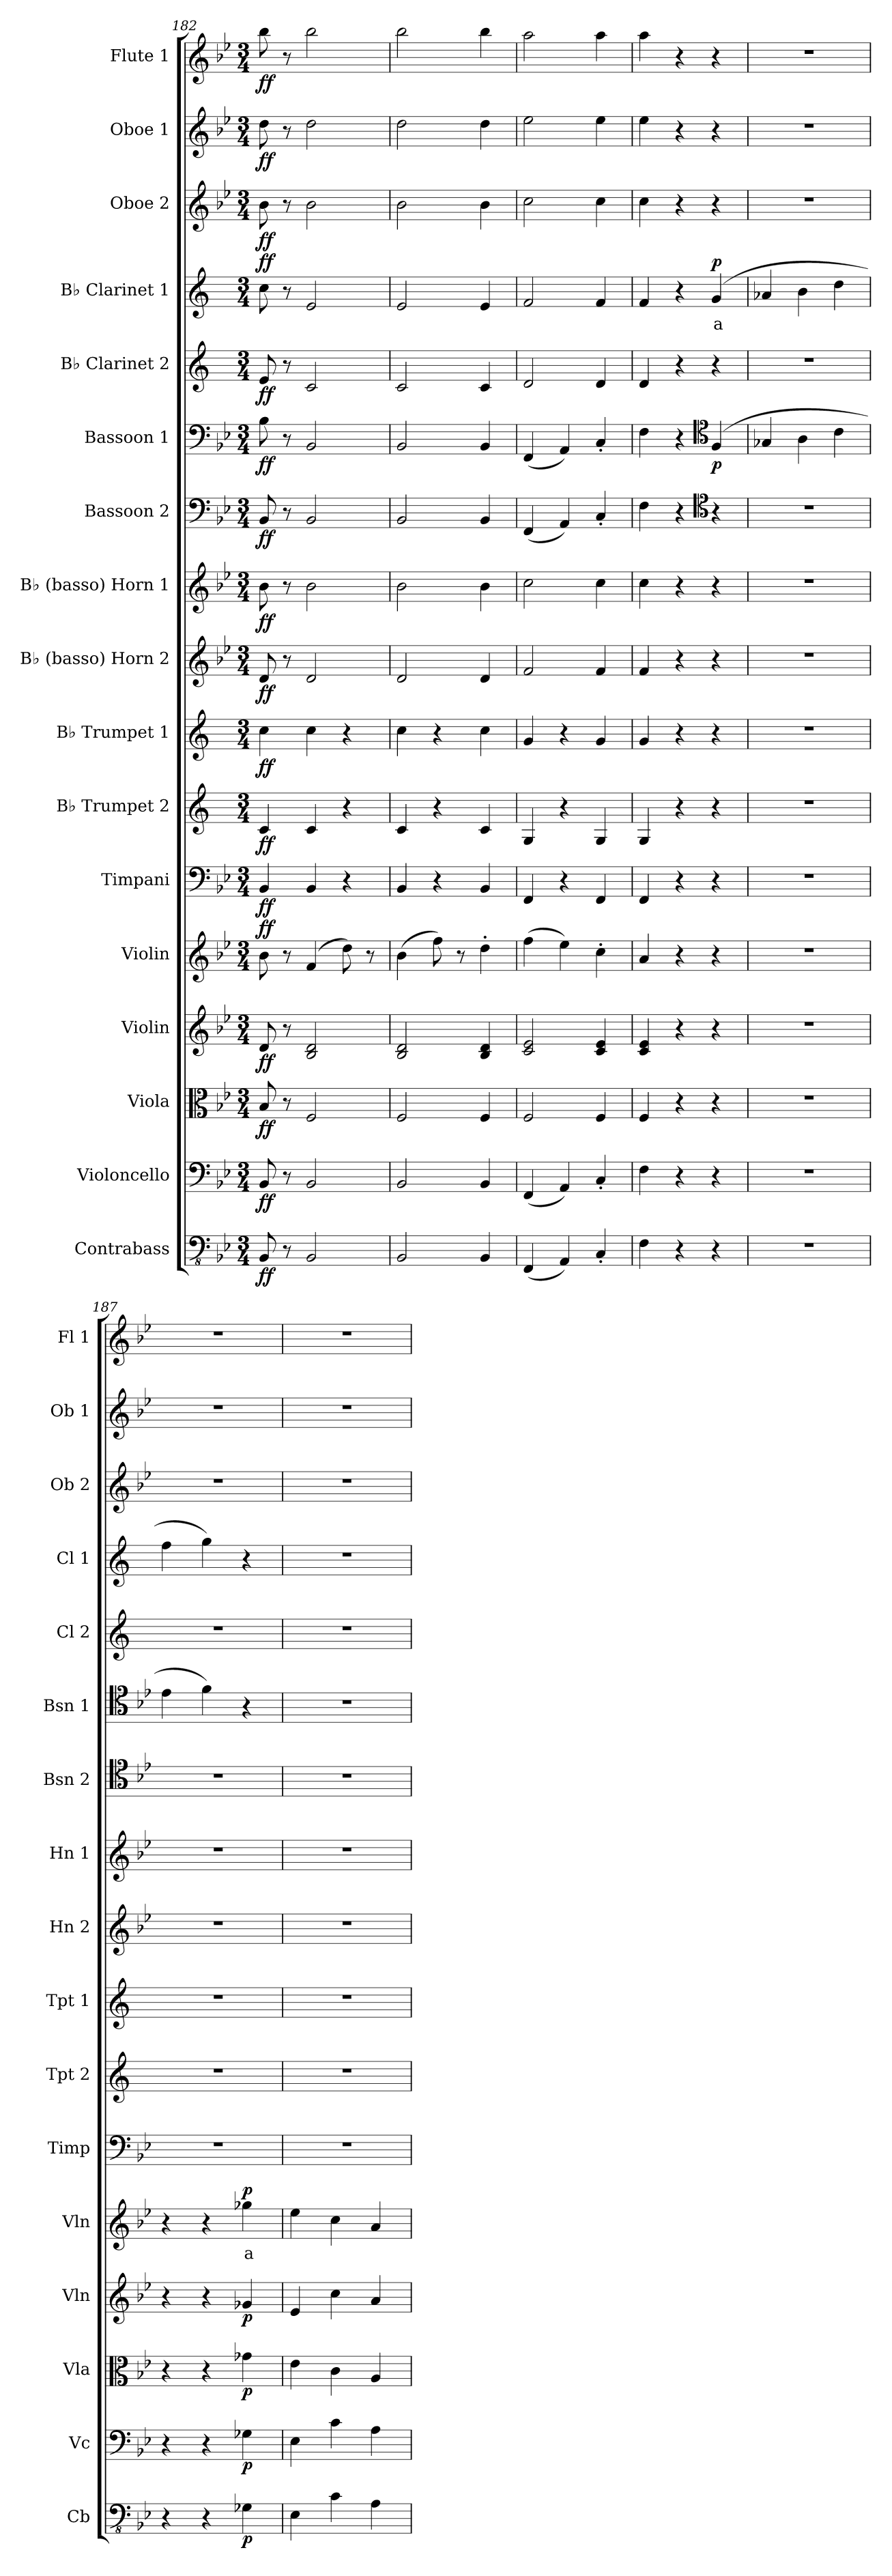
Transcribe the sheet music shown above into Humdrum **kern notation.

**kern	**dynam	**kern	**dynam	**kern	**dynam	**kern	**dynam	**kern	**text	**dynam	**kern	**dynam	**kern	**dynam	**kern	**dynam	**kern	**dynam	**kern	**dynam	**kern	**dynam	**kern	**dynam	**kern	**dynam	**kern	**text	**dynam	**kern	**dynam	**kern	**dynam	**kern	**dynam
*part17	*part17	*part16	*part16	*part15	*part15	*part14	*part14	*part13	*part13	*part13	*part12	*part12	*part11	*part11	*part10	*part10	*part9	*part9	*part8	*part8	*part7	*part7	*part6	*part6	*part5	*part5	*part4	*part4	*part4	*part3	*part3	*part2	*part2	*part1	*part1
*staff17	*staff17	*staff16	*staff16	*staff15	*staff15	*staff14	*staff14	*staff13	*staff13	*staff13	*staff12	*staff12	*staff11	*staff11	*staff10	*staff10	*staff9	*staff9	*staff8	*staff8	*staff7	*staff7	*staff6	*staff6	*staff5	*staff5	*staff4	*staff4	*staff4	*staff3	*staff3	*staff2	*staff2	*staff1	*staff1
*I"Contrabass	*	*I"Violoncello	*	*I"Viola	*	*I"Violin	*	*I"Violin	*	*	*I"Timpani	*	*I"B♭ Trumpet 2	*	*I"B♭ Trumpet 1	*	*I"B♭ (basso) Horn 2	*	*I"B♭ (basso) Horn 1	*	*I"Bassoon 2	*	*I"Bassoon 1	*	*I"B♭ Clarinet 2	*	*I"B♭ Clarinet 1	*	*	*I"Oboe 2	*	*I"Oboe 1	*	*I"Flute 1	*
*I'Cb	*	*I'Vc	*	*I'Vla	*	*I'Vln	*	*I'Vln	*	*	*I'Timp	*	*I'Tpt 2	*	*I'Tpt 1	*	*I'Hn 2	*	*I'Hn 1	*	*I'Bsn 2	*	*I'Bsn 1	*	*I'Cl 2	*	*I'Cl 1	*	*	*I'Ob 2	*	*I'Ob 1	*	*I'Fl 1	*
*clefFv4	*	*clefF4	*	*clefC3	*	*clefG2	*	*clefG2	*	*	*clefF4	*	*clefG2	*	*clefG2	*	*clefG2	*	*clefG2	*	*clefF4	*	*clefF4	*	*clefG2	*	*clefG2	*	*	*clefG2	*	*clefG2	*	*clefG2	*
*	*	*	*	*	*	*	*	*	*	*	*	*	*ITrd1c2	*	*ITrd1c2	*	*ITrd8c14	*	*ITrd8c14	*	*	*	*	*	*ITrd1c2	*	*ITrd1c2	*	*	*	*	*	*	*	*
*k[b-e-]	*	*k[b-e-]	*	*k[b-e-]	*	*k[b-e-]	*	*k[b-e-]	*	*	*k[b-e-]	*	*k[b-e-]	*	*k[b-e-]	*	*k[b-e-]	*	*k[b-e-]	*	*k[b-e-]	*	*k[b-e-]	*	*k[b-e-]	*	*k[b-e-]	*	*	*k[b-e-]	*	*k[b-e-]	*	*k[b-e-]	*
*M3/4	*	*M3/4	*	*M3/4	*	*M3/4	*	*M3/4	*	*	*M3/4	*	*M3/4	*	*M3/4	*	*M3/4	*	*M3/4	*	*M3/4	*	*M3/4	*	*M3/4	*	*M3/4	*	*	*M3/4	*	*M3/4	*	*M3/4	*
=182	=182	=182	=182	=182	=182	=182	=182	=182	=182	=182	=182	=182	=182	=182	=182	=182	=182	=182	=182	=182	=182	=182	=182	=182	=182	=182	=182	=182	=182	=182	=182	=182	=182	=182	=182
!	!LO:DY:b	!	!LO:DY:b	!	!LO:DY:b	!	!LO:DY:b	!	!	!LO:DY:b	!	!LO:DY:b	!	!LO:DY:b	!	!LO:DY:b	!	!LO:DY:b	!	!LO:DY:b	!	!LO:DY:b	!	!LO:DY:b	!	!LO:DY:b	!	!	!LO:DY:b	!	!LO:DY:b	!	!LO:DY:b	!	!LO:DY:b
8BBB-/	ff	8BB-/	ff	8B-/	ff	8d/	ff	8b-\	.	ff	4BB-/	ff	4B-/	ff	4b-\	ff	8D/	ff	8B-\	ff	8BB-/	ff	8B-\	ff	8d/	ff	8b-\	.	ff	8b-\	ff	8dd\	ff	8bb-\	ff
8r	.	8r	.	8r	.	8r	.	8r	.	.	.	.	.	.	.	.	8r	.	8r	.	8r	.	8r	.	8r	.	8r	.	.	8r	.	8r	.	8r	.
2BBB-/	.	2BB-/	.	2F/	.	2B-/ 2d/	.	(>4f/	.	.	4BB-/	.	4B-/	.	4b-\	.	2D/	.	2B-\	.	2BB-/	.	2BB-/	.	2B-/	.	2d/	.	.	2b-\	.	2dd\	.	2bb-\	.
.	.	.	.	.	.	.	.	8dd\)	.	.	4r	.	4r	.	4r	.	.	.	.	.	.	.	.	.	.	.	.	.	.	.	.	.	.	.	.
.	.	.	.	.	.	.	.	8r	.	.	.	.	.	.	.	.	.	.	.	.	.	.	.	.	.	.	.	.	.	.	.	.	.	.	.
=183	=183	=183	=183	=183	=183	=183	=183	=183	=183	=183	=183	=183	=183	=183	=183	=183	=183	=183	=183	=183	=183	=183	=183	=183	=183	=183	=183	=183	=183	=183	=183	=183	=183	=183	=183
2BBB-/	.	2BB-/	.	2F/	.	2B-/ 2d/	.	(>4b-\	.	.	4BB-/	.	4B-/	.	4b-\	.	2D/	.	2B-\	.	2BB-/	.	2BB-/	.	2B-/	.	2d/	.	.	2b-\	.	2dd\	.	2bb-\	.
.	.	.	.	.	.	.	.	8ff\)	.	.	4r	.	4r	.	4r	.	.	.	.	.	.	.	.	.	.	.	.	.	.	.	.	.	.	.	.
.	.	.	.	.	.	.	.	8r	.	.	.	.	.	.	.	.	.	.	.	.	.	.	.	.	.	.	.	.	.	.	.	.	.	.	.
4BBB-/	.	4BB-/	.	4F/	.	4B-/ 4d/	.	4dd'\	.	.	4BB-/	.	4B-/	.	4b-\	.	4D/	.	4B-\	.	4BB-/	.	4BB-/	.	4B-/	.	4d/	.	.	4b-\	.	4dd\	.	4bb-\	.
=184	=184	=184	=184	=184	=184	=184	=184	=184	=184	=184	=184	=184	=184	=184	=184	=184	=184	=184	=184	=184	=184	=184	=184	=184	=184	=184	=184	=184	=184	=184	=184	=184	=184	=184	=184
(<4FFF/	.	(<4FF/	.	2F/	.	2c/ 2e-/	.	(>4ff\	.	.	4FF/	.	4F/	.	4f/	.	2F/	.	2c\	.	(<4FF/	.	(<4FF/	.	2c/	.	2e-/	.	.	2cc\	.	2ee-\	.	2aa\	.
4AAA/)	.	4AA/)	.	.	.	.	.	4ee-\)	.	.	4r	.	4r	.	4r	.	.	.	.	.	4AA/)	.	4AA/)	.	.	.	.	.	.	.	.	.	.	.	.
4CC'/	.	4C'/	.	4F/	.	4c/ 4e-/	.	4cc'\	.	.	4FF/	.	4F/	.	4f/	.	4F/	.	4c\	.	4C'/	.	4C'/	.	4c/	.	4e-/	.	.	4cc\	.	4ee-\	.	4aa\	.
=185	=185	=185	=185	=185	=185	=185	=185	=185	=185	=185	=185	=185	=185	=185	=185	=185	=185	=185	=185	=185	=185	=185	=185	=185	=185	=185	=185	=185	=185	=185	=185	=185	=185	=185	=185
4FF\	.	4F\	.	4F/	.	4c/ 4e-/	.	4a/	.	.	4FF/	.	4F/	.	4f/	.	4F/	.	4c\	.	4F\	.	4F\	.	4c/	.	4e-/	.	.	4cc\	.	4ee-\	.	4aa\	.
4r	.	4r	.	4r	.	4r	.	4r	.	.	4r	.	4r	.	4r	.	4r	.	4r	.	4r	.	4r	.	4r	.	4r	.	.	4r	.	4r	.	4r	.
*	*	*	*	*	*	*	*	*	*	*	*	*	*	*	*	*	*	*	*	*	*clefC4	*	*clefC4	*	*	*	*	*	*	*	*	*	*	*	*
!	!	!	!	!	!	!	!	!	!	!	!	!	!	!	!	!	!	!	!	!	!	!	!	!LO:DY:b	!	!	!	!LO:LY:b:color=#FF0000	!LO:DY:b	!	!	!	!	!	!
4r	.	4r	.	4r	.	4r	.	4r	.	.	4r	.	4r	.	4r	.	4r	.	4r	.	4r	.	(>4F/	p	4r	.	(>4f/	a	p	4r	.	4r	.	4r	.
=186	=186	=186	=186	=186	=186	=186	=186	=186	=186	=186	=186	=186	=186	=186	=186	=186	=186	=186	=186	=186	=186	=186	=186	=186	=186	=186	=186	=186	=186	=186	=186	=186	=186	=186	=186
2.r	.	2.r	.	2.r	.	2.r	.	2.r	.	.	2.r	.	2.r	.	2.r	.	2.r	.	2.r	.	2.r	.	4G-X/	.	2.r	.	4g-X/	.	.	2.r	.	2.r	.	2.r	.
.	.	.	.	.	.	.	.	.	.	.	.	.	.	.	.	.	.	.	.	.	.	.	4A\	.	.	.	4a\	.	.	.	.	.	.	.	.
.	.	.	.	.	.	.	.	.	.	.	.	.	.	.	.	.	.	.	.	.	.	.	4c\	.	.	.	4cc\	.	.	.	.	.	.	.	.
=187	=187	=187	=187	=187	=187	=187	=187	=187	=187	=187	=187	=187	=187	=187	=187	=187	=187	=187	=187	=187	=187	=187	=187	=187	=187	=187	=187	=187	=187	=187	=187	=187	=187	=187	=187
4r	.	4r	.	4r	.	4r	.	4r	.	.	2.r	.	2.r	.	2.r	.	2.r	.	2.r	.	2.r	.	4e-\	.	2.r	.	4ee-\	.	.	2.r	.	2.r	.	2.r	.
4r	.	4r	.	4r	.	4r	.	4r	.	.	.	.	.	.	.	.	.	.	.	.	.	.	4f\)	.	.	.	4ff\)	.	.	.	.	.	.	.	.
!	!LO:DY:b	!	!LO:DY:b	!	!LO:DY:b	!	!LO:DY:b	!	!LO:LY:b:color=#FF0000	!LO:DY:b	!	!	!	!	!	!	!	!	!	!	!	!	!	!	!	!	!	!	!	!	!	!	!	!	!
4GG-X\	p	4G-X\	p	4g-X\	p	4g-X/	p	4gg-X\	a	p	.	.	.	.	.	.	.	.	.	.	.	.	4r	.	.	.	4r	.	.	.	.	.	.	.	.
=188	=188	=188	=188	=188	=188	=188	=188	=188	=188	=188	=188	=188	=188	=188	=188	=188	=188	=188	=188	=188	=188	=188	=188	=188	=188	=188	=188	=188	=188	=188	=188	=188	=188	=188	=188
4EE-\	.	4E-\	.	4e-\	.	4e-/	.	4ee-\	.	.	2.r	.	2.r	.	2.r	.	2.r	.	2.r	.	2.r	.	2.r	.	2.r	.	2.r	.	.	2.r	.	2.r	.	2.r	.
4C\	.	4c\	.	4c\	.	4cc\	.	4cc\	.	.	.	.	.	.	.	.	.	.	.	.	.	.	.	.	.	.	.	.	.	.	.	.	.	.	.
4AA\	.	4A\	.	4A/	.	4a/	.	4a/	.	.	.	.	.	.	.	.	.	.	.	.	.	.	.	.	.	.	.	.	.	.	.	.	.	.	.
=	=	=	=	=	=	=	=	=	=	=	=	=	=	=	=	=	=	=	=	=	=	=	=	=	=	=	=	=	=	=	=	=	=	=	=
*-	*-	*-	*-	*-	*-	*-	*-	*-	*-	*-	*-	*-	*-	*-	*-	*-	*-	*-	*-	*-	*-	*-	*-	*-	*-	*-	*-	*-	*-	*-	*-	*-	*-	*-	*-
